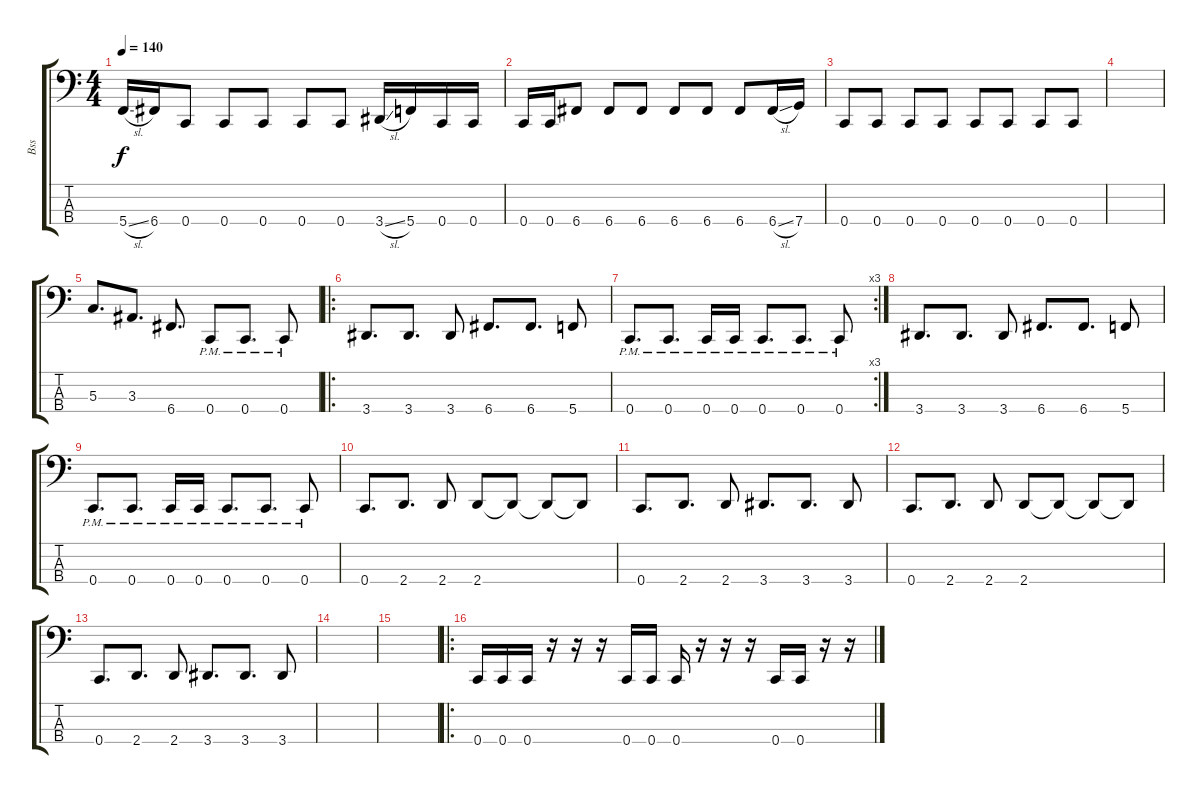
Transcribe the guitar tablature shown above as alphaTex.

\track ("Bss" "Bss") {instrument electricbasspick}
\staff {score tabs}
\tuning (G2 D2 G1 C1) {hide}
\ts (4 4)
\tempo 140
\clef f4
\ks c
5.4{sl}.16{dy f} 6.4.16 0.4.8 0.4.8 0.4.8 0.4.8 0.4.8 3.4{sl}.16 5.4.16 0.4.16 0.4.16 |
0.4.16 0.4.16 6.4.8 6.4.8 6.4.8 6.4.8 6.4.8 6.4.8 6.4{sl}.16 7.4.16 |
0.4.8 0.4.8 0.4.8 0.4.8 0.4.8 0.4.8 0.4.8 0.4.8 |
|
5.3.8{d} 3.3.8{d} 6.4.8{d} 0.4{pm}.8 0.4{pm}.8{d} 0.4{pm}.8 |
\ro
3.4.8{d} 3.4.8{d} 3.4.8 6.4.8{d} 6.4.8{d} 5.4.8 |
\rc 3
0.4{pm}.8{d} 0.4{pm}.8{d} 0.4{pm}.16 0.4{pm}.16 0.4{pm}.8{d} 0.4{pm}.8{d} 0.4{pm}.8 |
3.4.8{d} 3.4.8{d} 3.4.8 6.4.8{d} 6.4.8{d} 5.4.8 |
0.4{pm}.8{d} 0.4{pm}.8{d} 0.4{pm}.16 0.4{pm}.16 0.4{pm}.8{d} 0.4{pm}.8{d} 0.4{pm}.8 |
0.4.8{d} 2.4.8{d} 2.4.8 2.4.8 2.4{t}.8 2.4{t}.8 2.4{t}.8 |
0.4.8{d} 2.4.8{d} 2.4.8 3.4.8{d} 3.4.8{d} 3.4.8 |
0.4.8{d} 2.4.8{d} 2.4.8 2.4.8 2.4{t}.8 2.4{t}.8 2.4{t}.8 |
0.4.8{d} 2.4.8{d} 2.4.8 3.4.8{d} 3.4.8{d} 3.4.8 |
|
|
\ro
0.4.16 0.4.16 0.4.16 r.16 r.16 r.16 0.4.16 0.4.16 0.4.16 r.16 r.16 r.16 0.4.16 0.4.16 r.16 r.16
